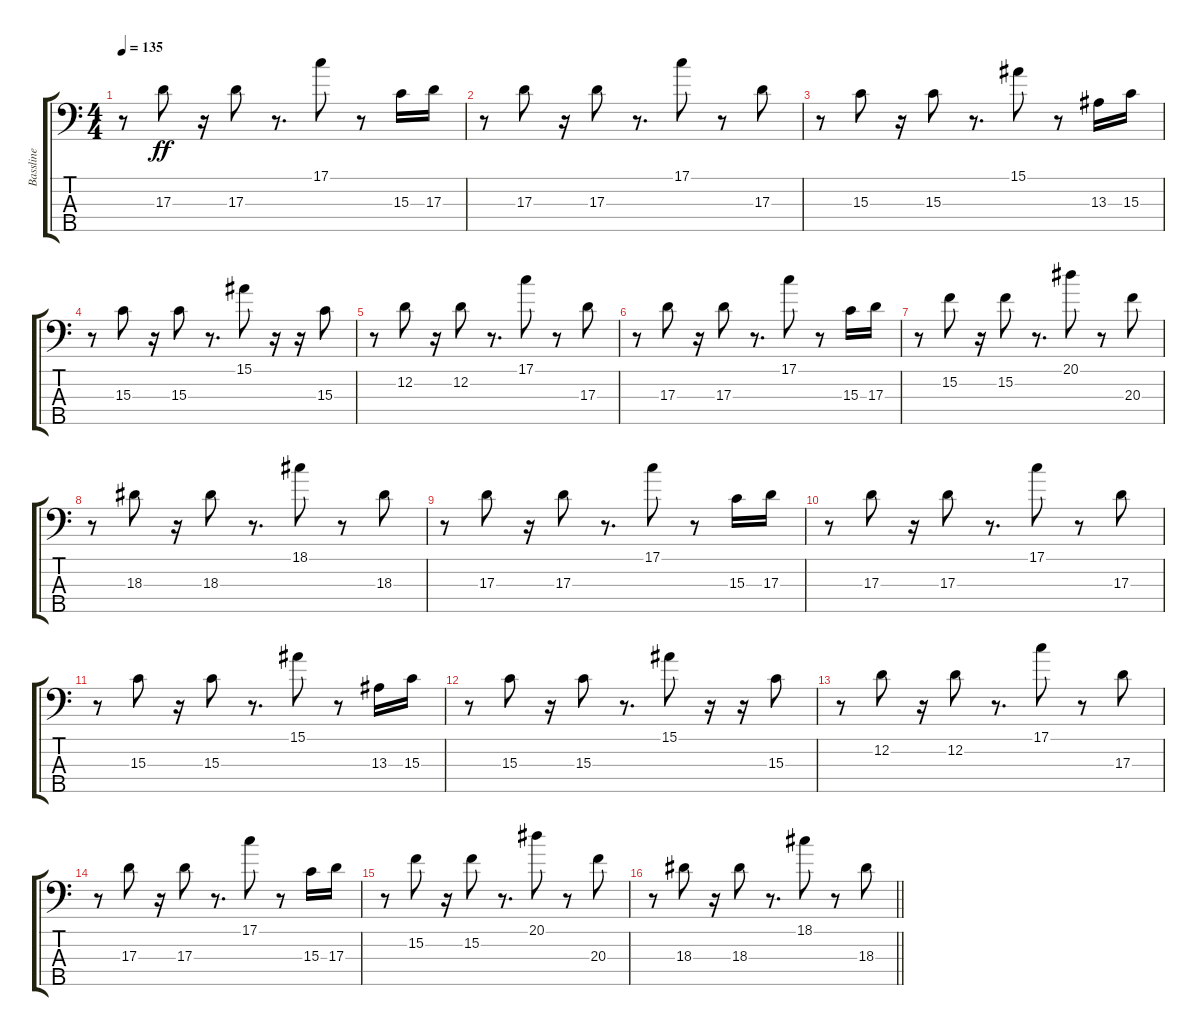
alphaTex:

\track ("Bassline" "Bassline") {instrument electricbassfinger}
\staff {score tabs}
\tuning (G2 D2 A1 E1 B0) {hide}
\ts (4 4)
\tempo 135
\clef f4
\ks c
r.8{dy ff} 17.3.8 r.16 17.3.8 r.8{d} 17.1.8 r.8 15.3.16 17.3.16 |
r.8 17.3.8 r.16 17.3.8 r.8{d} 17.1.8 r.8 17.3.8 |
r.8 15.3.8 r.16 15.3.8 r.8{d} 15.1.8 r.8 13.3.16 15.3.16 |
r.8 15.3.8 r.16 15.3.8 r.8{d} 15.1.8 r.16 r.16 15.3.8 |
r.8 12.2.8 r.16 12.2.8 r.8{d} 17.1.8 r.8 17.3.8 |
r.8 17.3.8 r.16 17.3.8 r.8{d} 17.1.8 r.8 15.3.16 17.3.16 |
r.8 15.2.8 r.16 15.2.8 r.8{d} 20.1.8 r.8 20.3.8 |
r.8 18.3.8 r.16 18.3.8 r.8{d} 18.1.8 r.8 18.3.8 |
r.8 17.3.8 r.16 17.3.8 r.8{d} 17.1.8 r.8 15.3.16 17.3.16 |
r.8 17.3.8 r.16 17.3.8 r.8{d} 17.1.8 r.8 17.3.8 |
r.8 15.3.8 r.16 15.3.8 r.8{d} 15.1.8 r.8 13.3.16 15.3.16 |
r.8 15.3.8 r.16 15.3.8 r.8{d} 15.1.8 r.16 r.16 15.3.8 |
r.8 12.2.8 r.16 12.2.8 r.8{d} 17.1.8 r.8 17.3.8 |
r.8 17.3.8 r.16 17.3.8 r.8{d} 17.1.8 r.8 15.3.16 17.3.16 |
r.8 15.2.8 r.16 15.2.8 r.8{d} 20.1.8 r.8 20.3.8 |
\barLineRight lightlight
r.8 18.3.8 r.16 18.3.8 r.8{d} 18.1.8 r.8 18.3.8
